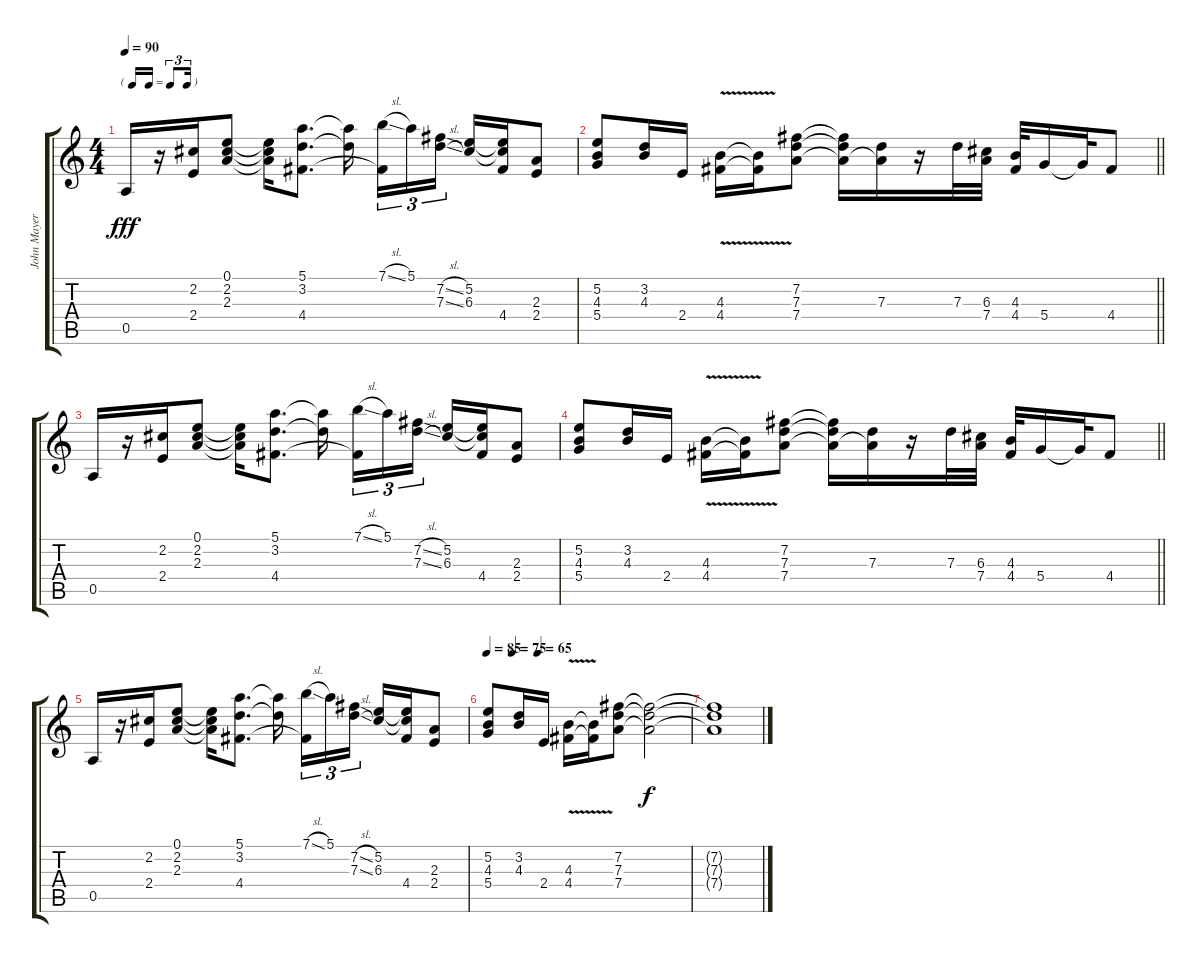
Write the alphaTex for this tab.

\track ("John Mayer" "John Mayer") {instrument electricguitarjazz}
\staff {score tabs}
\tuning (E4 B3 G3 D3 A2 E2) {hide}
\ts (4 4)
\tf triplet16th
\tempo 90
\clef g2
\ks c
0.5.16{dy fff} r.16 (2.2 2.4).16 (0.1 2.2 2.3).8 (0.1{t} 2.2{t} 2.3{t}).16 (5.1 3.2 4.4).8{d} (5.1{t} 3.2{t}).16{beam splitsecondary} (7.1{sl} 4.4{t}).16{tu (3 2)} 5.1.16{tu (3 2)} (7.2{sl} 7.3{sl}).16{tu (3 2)} (5.2 6.3).16 (5.2{t} 6.3{t} 4.4).16 (2.3 2.4).8 |
\barLineRight lightlight
(5.2 4.3 5.4).8 (3.2 4.3).16 2.4.16 (4.3 4.4{v}).16 (4.3{t} 4.4{t}).16 (7.2 7.3 7.4).8 (7.2{t} 7.3{t} 7.4{t}).16 (7.3 7.4{t}).16 r.16 7.3.32 (6.3 7.4).32 (4.3 4.4).32 5.4.16 5.4{t}.32 4.4.8 |
0.5.16 r.16 (2.2 2.4).16 (0.1 2.2 2.3).8 (0.1{t} 2.2{t} 2.3{t}).16 (5.1 3.2 4.4).8{d} (5.1{t} 3.2{t}).16{beam splitsecondary} (7.1{sl} 4.4{t}).16{tu (3 2)} 5.1.16{tu (3 2)} (7.2{sl} 7.3{sl}).16{tu (3 2)} (5.2 6.3).16 (5.2{t} 6.3{t} 4.4).16 (2.3 2.4).8 |
\barLineRight lightlight
(5.2 4.3 5.4).8 (3.2 4.3).16 2.4.16 (4.3 4.4{v}).16 (4.3{t} 4.4{t}).16 (7.2 7.3 7.4).8 (7.2{t} 7.3{t} 7.4{t}).16 (7.3 7.4{t}).16 r.16 7.3.32 (6.3 7.4).32 (4.3 4.4).32 5.4.16 5.4{t}.32 4.4.8 |
0.5.16 r.16 (2.2 2.4).16 (0.1 2.2 2.3).8 (0.1{t} 2.2{t} 2.3{t}).16 (5.1 3.2 4.4).8{d} (5.1{t} 3.2{t}).16{beam splitsecondary} (7.1{sl} 4.4{t}).16{tu (3 2)} 5.1.16{tu (3 2)} (7.2{sl} 7.3{sl}).16{tu (3 2)} (5.2 6.3).16 (5.2{t} 6.3{t} 4.4).16 (2.3 2.4).8 |
\tempo 85
\tempo (75 0.125)
\tempo (65 0.25)
(5.2 4.3 5.4).8 (3.2 4.3).16 2.4.16 (4.3 4.4{v}).16 (4.3{t} 4.4{t}).16 (7.2 7.3 7.4).8 (7.2{t} 7.3{t} 7.4{t}).2{dy f} |
(7.2{t} 7.3{t} 7.4{t}).1
